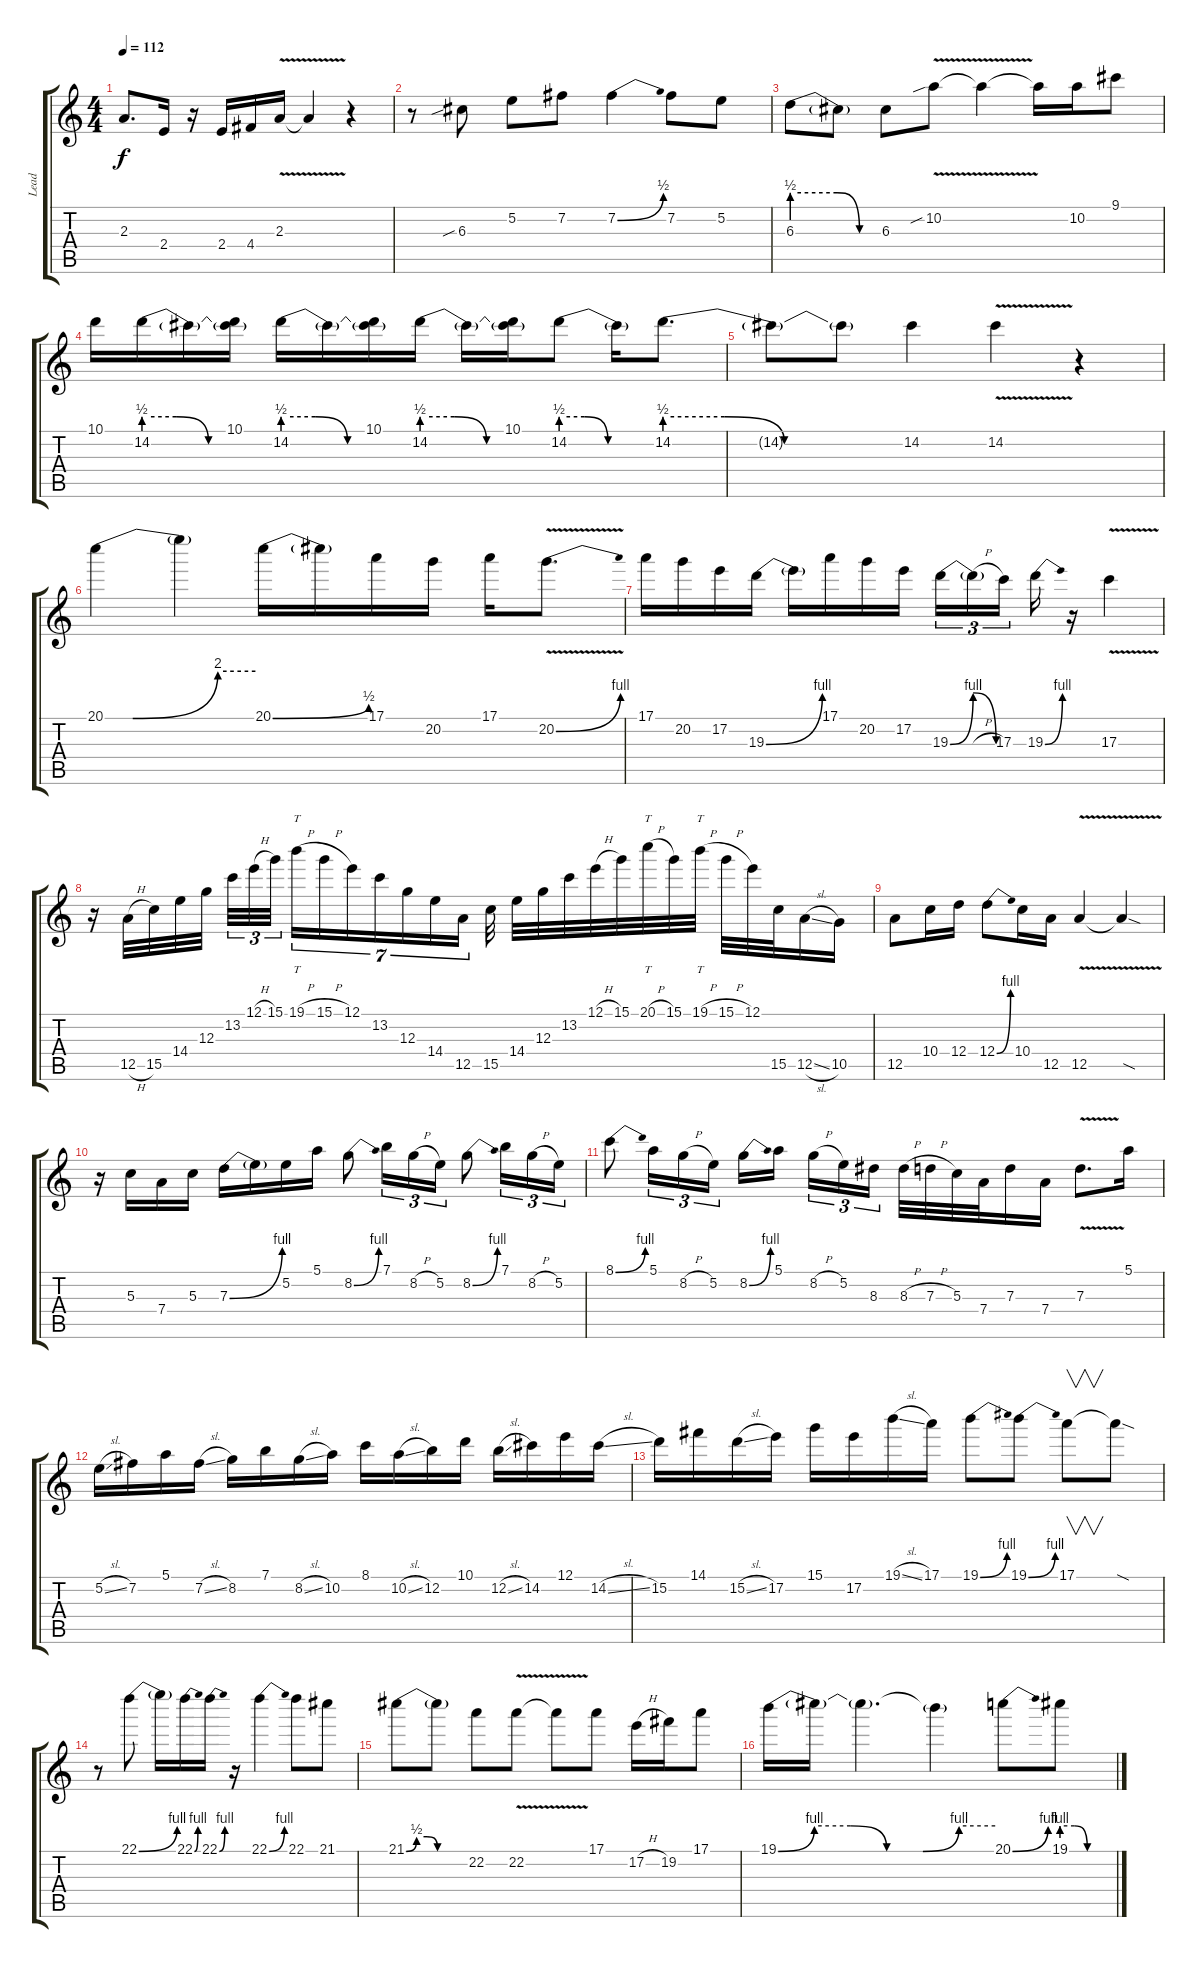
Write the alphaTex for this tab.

\track ("Lead" "Lead") {instrument electricguitarclean}
\staff {score tabs}
\tuning (E4 B3 G3 D3 A2 E2) {hide}
\ts (4 4)
\tempo 112
\clef g2
\ks c
2.3{t}.8{d dy f} 2.4.16 r.16 2.4.16 4.4.16 2.3{v}.16 2.3{t}.4 r.4 |
r.8 6.3{sib}.8 5.2.8 7.2.8 7.2{be (bend 0 0 60 2)}.4 7.2.8 5.2.8 |
6.3{be (custom 0 2 30 2 45 0 60 0)}.8 6.3{t}.8 6.3.8 10.2{v sib}.8 10.2{t}.4 10.2{t}.16 10.2.16 9.1.8 |
10.1.16 14.2{be (custom 0 2 15 2 30 0 60 0)}.16 14.2{t}.16 (10.1 14.2{t}).16 14.2{be (custom 0 2 15 2 30 0 60 0)}.16 14.2{t}.16 (10.1 14.2{t}).16 14.2{be (custom 0 2 15 2 30 0 60 0)}.16 14.2{t}.16 (10.1 14.2{t}).16 14.2{be (custom 0 2 15 2 30 0 60 0)}.8 14.2{t}.16 14.2{be (custom 0 2 15 2 30 0 60 0)}.8{d} |
14.2{t}.8 14.2{t}.8 14.2.4 14.2{v}.4 r.4 |
20.1{be (custom 0 0 11 0 45 8 60 8)}.4 20.1{t}.4 20.1{be (bend 0 0 60 2)}.16 20.1{t}.16 17.1.16 20.2.16 17.1.16 20.2{be (bend 0 0 60 4) v}.8{d} |
17.1.16 20.2.16 17.2.16 19.3{be (bend 0 0 60 4)}.16 19.3{t}.16 17.1.16 20.2.16 17.2.16 19.3{be (bendrelease 0 0 10 4 45 4 60 0)}.16{tu (3 2)} 19.3{h t}.16{tu (3 2)} 17.3.16{tu (3 2) beam splitsecondary} 19.3{be (bend 0 0 60 4)}.16 r.16 17.3{v}.4 |
r.16 12.5{h}.32{beam Down} 15.5.32{beam Down} 14.4.32{beam Down} 12.3.32{beam Down beam splitsecondary} 13.2.32{tu (3 2) beam Down} 12.1{h}.32{tu (3 2) beam Down} 15.1.32{tu (3 2) beam Down} 19.1{h}.16{tt tu (7 4)} 15.1{h}.16{tu (7 4)} 12.1.16{tu (7 4)} 13.2.16{tu (7 4)} 12.3.16{tu (7 4)} 14.4.16{tu (7 4)} 12.5.16{tu (7 4)} 15.5.32 14.4.32 12.3.32 13.2.32 12.1{h}.32 15.1.32 20.1{h}.32{tt} 15.1.32 19.1{h}.32{tt} 15.1{h}.32 12.1.32 15.5.32 12.5{sl}.16 10.5.16 |
12.5.8 10.4.16 12.4.16 12.4{be (bend 0 0 60 4)}.8 10.4.16 12.5.16 12.5{v}.4 12.5{sod t}.4 |
r.16 5.3.16 7.4.16 5.3.16 7.3{be (bend 0 0 60 4)}.16 7.3{t}.16 5.2.16 5.1.16 8.2{be (bend 0 0 60 4)}.8 7.1.16{tu (3 2)} 8.2{h}.16{tu (3 2)} 5.2.16{tu (3 2)} 8.2{be (bend 0 0 60 4)}.8 7.1.16{tu (3 2)} 8.2{h}.16{tu (3 2)} 5.2.16{tu (3 2)} |
8.1{be (bend 0 0 60 4)}.8 5.1.16{tu (3 2)} 8.2{h}.16{tu (3 2)} 5.2.16{tu (3 2)} 8.2{be (bend 0 0 60 4)}.16 5.1.16{beam splitsecondary} 8.2{h}.16{tu (3 2)} 5.2.16{tu (3 2)} 8.3.16{tu (3 2)} 8.3{h}.32 7.3{h}.32 5.3.32 7.4.32 7.3.16 7.4.16 7.3{v}.8{d} 5.1.16 |
5.2{sl}.16 7.2.16 5.1.16 7.2{sl}.16 8.2.16 7.1.16 8.2{sl}.16 10.2.16 8.1.16 10.2{sl}.16 12.2.16 10.1.16 12.2{sl}.16 14.2.16 12.1.16 14.2{sl}.16 |
15.2.16 14.1.16 15.2{sl}.16 17.2.16 15.1.16 17.2.16 19.1{sl}.16 17.1.16 19.1{be (bend 0 0 60 4)}.8 19.1{be (bend 0 0 60 4)}.8 17.1.8{v} 17.1{sod t}.8 |
r.8 22.1{be (bend 0 0 60 4)}.8 22.1{t}.16 22.1{be (bend 0 0 60 4)}.16 22.1{be (bend 0 0 60 4)}.16 r.16 22.1{be (bend 0 0 60 4)}.4 22.1.8 21.1.8 |
21.1{be (custom 0 0 10 2 20 2 30 0 60 0)}.8 21.1{t}.8 22.2.8 22.2{v}.8 22.2{t}.8 17.1.8 17.2{h}.16 19.2.16 17.1.8 |
19.1{be (custom 0 0 10 4 20 4 30 0 40 0 50 4 60 4)}.16 19.1{t}.16 19.1{t}.4{d} 19.1{t}.4 20.1{be (bend 0 0 60 4)}.8 19.1{be (custom 0 4 15 4 30 0 60 0)}.8
